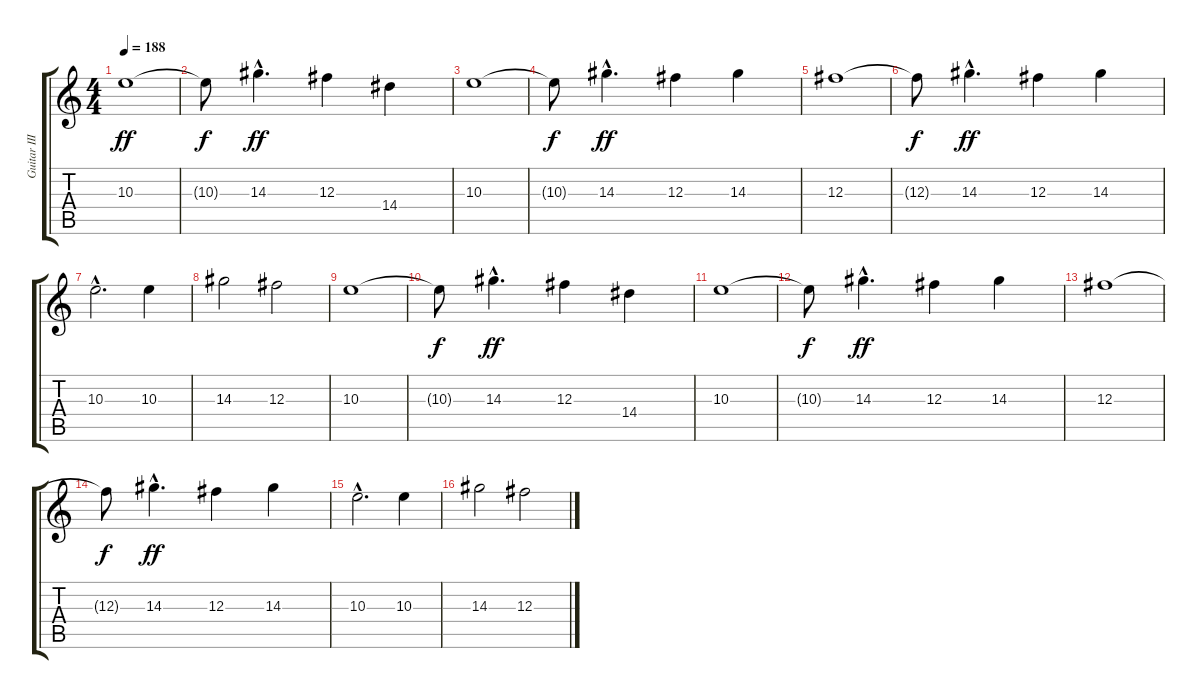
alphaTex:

\track ("Guitar III" "Guitar III") {instrument overdrivenguitar}
\staff {score tabs}
\tuning (Eb4 Bb3 Gb3 Db3 Ab2 Eb2) {hide}
\ts (4 4)
\tempo 188
\clef g2
\ks c
10.3.1{dy ff} |
10.3{t}.8{dy f} 14.3{hac}.4{d dy ff} 12.3.4 14.4.4 |
10.3.1 |
10.3{t}.8{dy f} 14.3{hac}.4{d dy ff} 12.3.4 14.3.4 |
12.3.1 |
12.3{t}.8{dy f} 14.3{hac}.4{d dy ff} 12.3.4 14.3.4 |
10.3{hac}.2{d} 10.3.4 |
14.3.2 12.3.2 |
10.3.1 |
10.3{t}.8{dy f} 14.3{hac}.4{d dy ff} 12.3.4 14.4.4 |
10.3.1 |
10.3{t}.8{dy f} 14.3{hac}.4{d dy ff} 12.3.4 14.3.4 |
12.3.1 |
12.3{t}.8{dy f} 14.3{hac}.4{d dy ff} 12.3.4 14.3.4 |
10.3{hac}.2{d} 10.3.4 |
14.3.2 12.3.2
